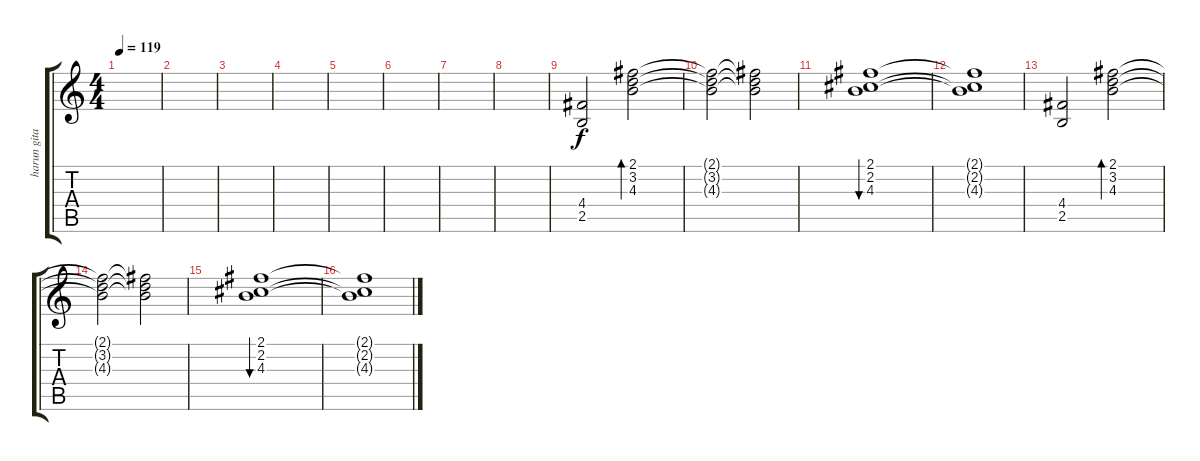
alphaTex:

\track ("harun gitar " "harun gita") {instrument electricguitarclean}
\staff {score tabs}
\tuning (E4 B3 G3 D3 A2 E2) {hide}
\ts (4 4)
\tempo 119
\clef g2
\ks c
|
|
|
|
|
|
|
|
(4.4 2.5).2{volume 16} (2.1 3.2 4.3).2{bd 120} |
(2.1{t} 3.2{t} 4.3{t}).2 (2.1{t} 3.2{t} 4.3{t}).2 |
(2.1 2.2 4.3).1{bu 120} |
(2.1{t} 2.2{t} 4.3{t}).1 |
(4.4 2.5).2 (2.1 3.2 4.3).2{bd 120} |
(2.1{t} 3.2{t} 4.3{t}).2 (2.1{t} 3.2{t} 4.3{t}).2 |
(2.1 2.2 4.3).1{bu 120} |
(2.1{t} 2.2{t} 4.3{t}).1
